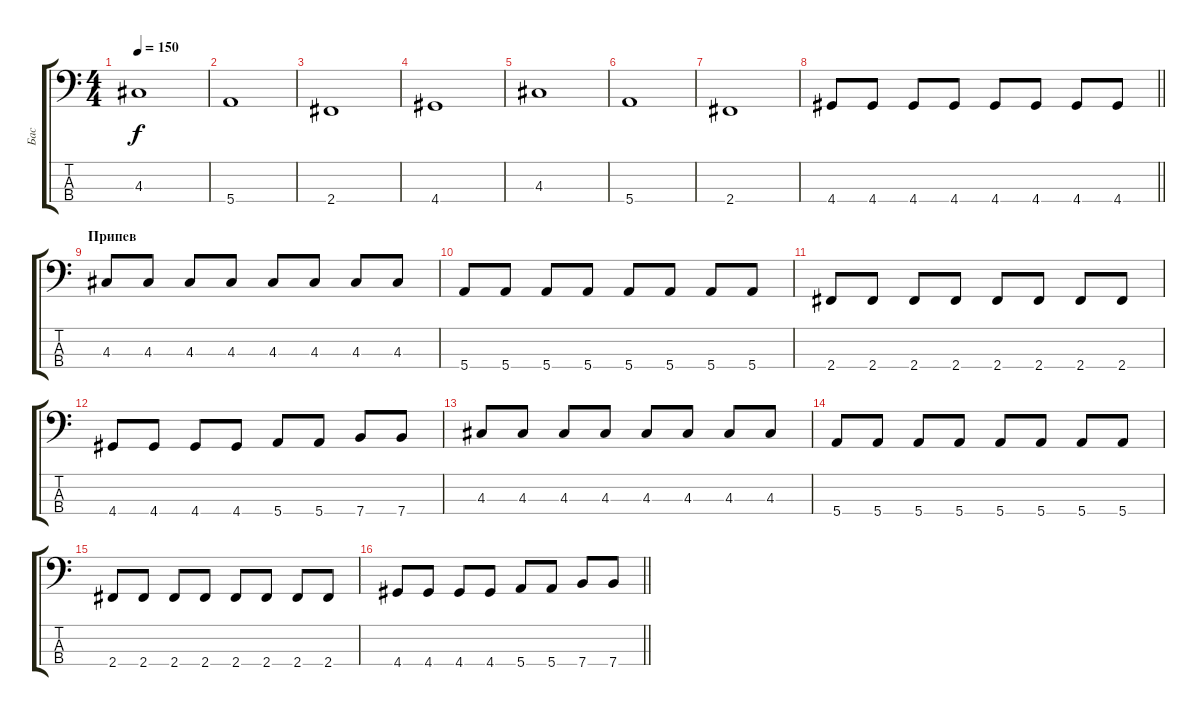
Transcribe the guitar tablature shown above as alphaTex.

\track ("Бас" "Бас") {instrument electricbassfinger}
\staff {score tabs}
\tuning (G2 D2 A1 E1) {hide}
\ts (4 4)
\tempo 150
\clef f4
\ks c
4.3.1{dy f} |
5.4.1 |
2.4.1 |
4.4.1 |
4.3.1 |
5.4.1 |
2.4.1 |
\barLineRight lightlight
4.4.8 4.4.8 4.4.8 4.4.8 4.4.8 4.4.8 4.4.8 4.4.8 |
\section ("" "Припев")
4.3.8 4.3.8 4.3.8 4.3.8 4.3.8 4.3.8 4.3.8 4.3.8 |
5.4.8 5.4.8 5.4.8 5.4.8 5.4.8 5.4.8 5.4.8 5.4.8 |
2.4.8 2.4.8 2.4.8 2.4.8 2.4.8 2.4.8 2.4.8 2.4.8 |
4.4.8 4.4.8 4.4.8 4.4.8 5.4.8 5.4.8 7.4.8 7.4.8 |
4.3.8 4.3.8 4.3.8 4.3.8 4.3.8 4.3.8 4.3.8 4.3.8 |
5.4.8 5.4.8 5.4.8 5.4.8 5.4.8 5.4.8 5.4.8 5.4.8 |
2.4.8 2.4.8 2.4.8 2.4.8 2.4.8 2.4.8 2.4.8 2.4.8 |
\barLineRight lightlight
4.4.8 4.4.8 4.4.8 4.4.8 5.4.8 5.4.8 7.4.8 7.4.8
